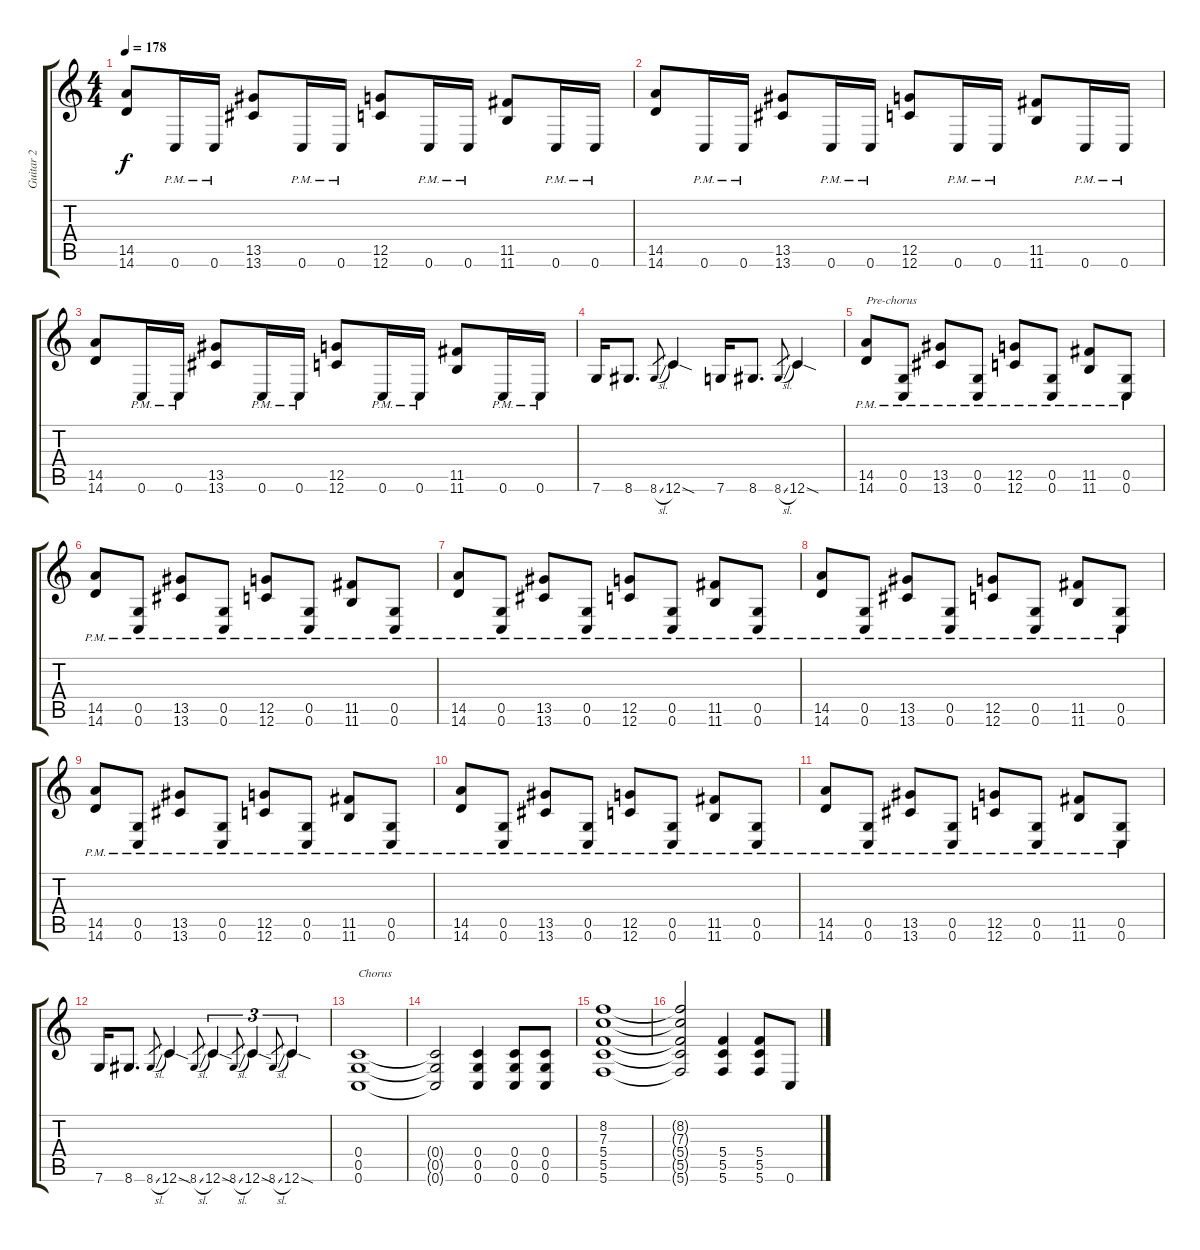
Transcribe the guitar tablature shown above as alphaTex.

\track ("Guitar 2" "Guitar 2") {instrument distortionguitar}
\staff {score tabs}
\tuning (D4 A3 F3 C3 G2 C2) {hide}
\ts (4 4)
\tempo 178
\clef g2
\ks c
(14.5 14.6).8{dy f} 0.6{pm}.16 0.6{pm}.16 (13.5 13.6).8 0.6{pm}.16 0.6{pm}.16 (12.5 12.6).8 0.6{pm}.16 0.6{pm}.16 (11.5 11.6).8 0.6{pm}.16 0.6{pm}.16 |
(14.5 14.6).8 0.6{pm}.16 0.6{pm}.16 (13.5 13.6).8 0.6{pm}.16 0.6{pm}.16 (12.5 12.6).8 0.6{pm}.16 0.6{pm}.16 (11.5 11.6).8 0.6{pm}.16 0.6{pm}.16 |
(14.5 14.6).8 0.6{pm}.16 0.6{pm}.16 (13.5 13.6).8 0.6{pm}.16 0.6{pm}.16 (12.5 12.6).8 0.6{pm}.16 0.6{pm}.16 (11.5 11.6).8 0.6{pm}.16 0.6{pm}.16 |
7.6.16 8.6.8{d} 8.6{sl}.8{gr} 12.6{sod}.4 7.6.16 8.6.8{d} 8.6{sl}.8{gr} 12.6{sod}.4 |
(14.5{pm} 14.6{pm}).8{txt "Pre-chorus"} (0.5{pm} 0.6{pm}).8 (13.5{pm} 13.6{pm}).8 (0.5{pm} 0.6{pm}).8 (12.5{pm} 12.6{pm}).8 (0.5{pm} 0.6{pm}).8 (11.5{pm} 11.6{pm}).8 (0.5{pm} 0.6{pm}).8 |
(14.5{pm} 14.6{pm}).8 (0.5{pm} 0.6{pm}).8 (13.5{pm} 13.6{pm}).8 (0.5{pm} 0.6{pm}).8 (12.5{pm} 12.6{pm}).8 (0.5{pm} 0.6{pm}).8 (11.5{pm} 11.6{pm}).8 (0.5{pm} 0.6{pm}).8 |
(14.5{pm} 14.6{pm}).8 (0.5{pm} 0.6{pm}).8 (13.5{pm} 13.6{pm}).8 (0.5{pm} 0.6{pm}).8 (12.5{pm} 12.6{pm}).8 (0.5{pm} 0.6{pm}).8 (11.5{pm} 11.6{pm}).8 (0.5{pm} 0.6{pm}).8 |
(14.5{pm} 14.6{pm}).8 (0.5{pm} 0.6{pm}).8 (13.5{pm} 13.6{pm}).8 (0.5{pm} 0.6{pm}).8 (12.5{pm} 12.6{pm}).8 (0.5{pm} 0.6{pm}).8 (11.5{pm} 11.6{pm}).8 (0.5{pm} 0.6{pm}).8 |
(14.5{pm} 14.6{pm}).8 (0.5{pm} 0.6{pm}).8 (13.5{pm} 13.6{pm}).8 (0.5{pm} 0.6{pm}).8 (12.5{pm} 12.6{pm}).8 (0.5{pm} 0.6{pm}).8 (11.5{pm} 11.6{pm}).8 (0.5{pm} 0.6{pm}).8 |
(14.5{pm} 14.6{pm}).8 (0.5{pm} 0.6{pm}).8 (13.5{pm} 13.6{pm}).8 (0.5{pm} 0.6{pm}).8 (12.5{pm} 12.6{pm}).8 (0.5{pm} 0.6{pm}).8 (11.5{pm} 11.6{pm}).8 (0.5{pm} 0.6{pm}).8 |
(14.5{pm} 14.6{pm}).8 (0.5{pm} 0.6{pm}).8 (13.5{pm} 13.6{pm}).8 (0.5{pm} 0.6{pm}).8 (12.5{pm} 12.6{pm}).8 (0.5{pm} 0.6{pm}).8 (11.5{pm} 11.6{pm}).8 (0.5{pm} 0.6{pm}).8 |
7.6.16 8.6.8{d} 8.6{sl}.8{gr} 12.6{sod}.4 8.6{sl}.8{gr} 12.6{sod}.4{tu (3 2)} 8.6{sl}.8{gr} 12.6{sod}.4{tu (3 2)} 8.6{sl}.8{gr} 12.6{sod}.4{tu (3 2)} |
(0.4 0.5 0.6).1{txt "Chorus"} |
(0.4{t} 0.5{t} 0.6{t}).2 (0.4 0.5 0.6).4 (0.4 0.5 0.6).8 (0.4 0.5 0.6).8 |
(8.2 7.3 5.4 5.5 5.6).1 |
(8.2{t} 7.3{t} 5.4{t} 5.5{t} 5.6{t}).2 (5.4 5.5 5.6).4 (5.4 5.5 5.6).8 0.6.8
